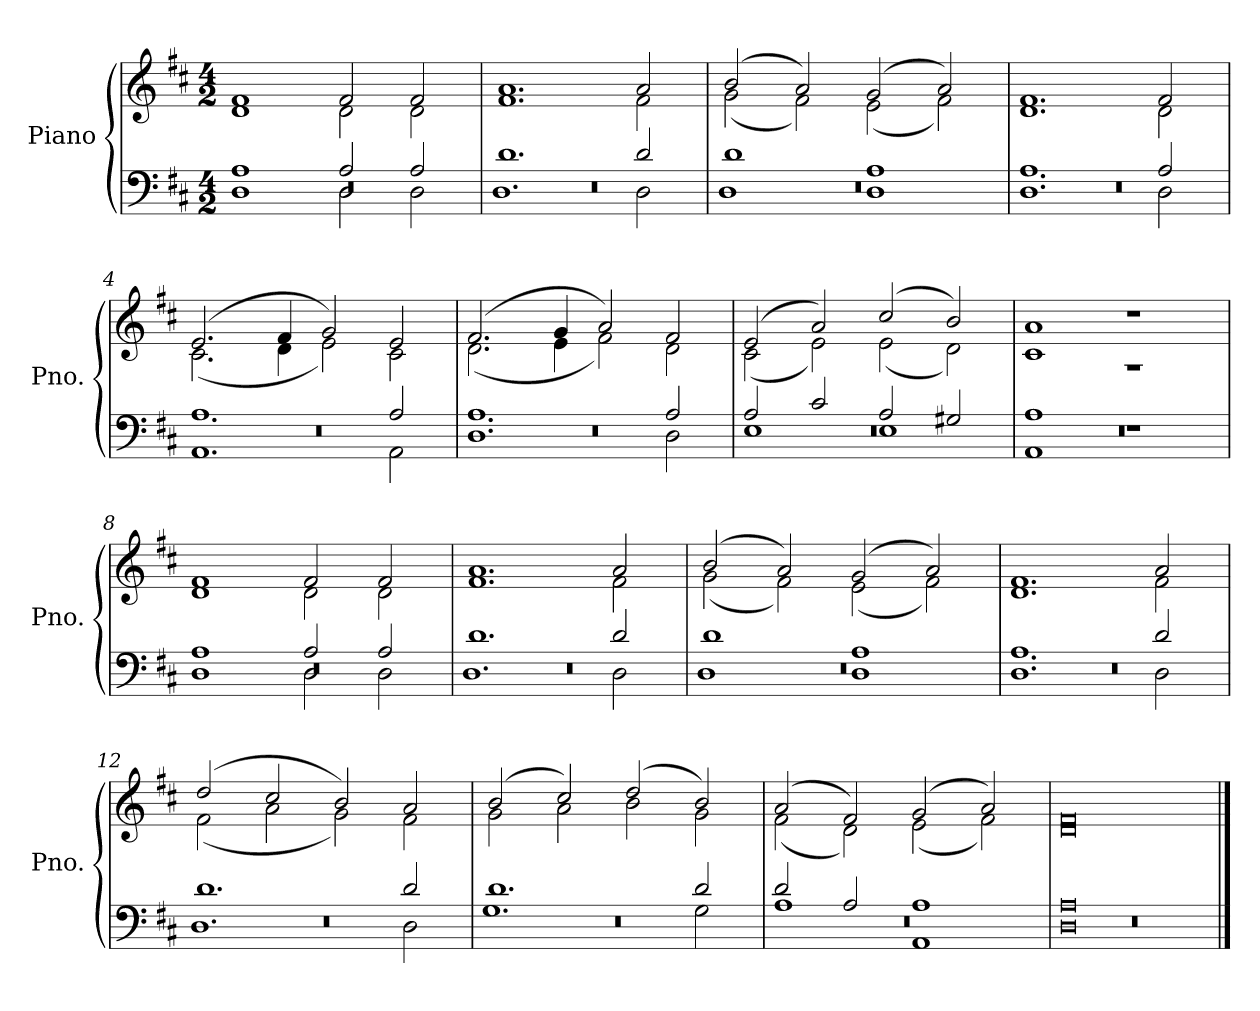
**kern	**kern
*part1	*part1
*staff2	*staff1
*I"Piano	*
*I'Pno.	*
*clefF4	*clefG2
*k[f#c#]	*k[f#c#]
*M4/2	*M4/2
*MM240	*MM240
=	=
*^	*^
*	*^	*	*
0r	1A	1D	1f#	1d
.	2A/	2D\	2f#/	2d\
.	2A/	2D\	2f#/	2d\
=1	=1	=1	=1	=1
0r	1.d	1.D	1.a	1.f#
.	2d/	2D\	2a/	2f#\
=2	=2	=2	=2	=2
0r	1d	1D	(2b/	(2g\
.	.	.	2a/)	2f#\)
.	1A	1D	(2g/	(2e\
.	.	.	2a/)	2f#\)
=3	=3	=3	=3	=3
0r	1.A	1.D	1.f#	1.d
.	2A/	2D\	2f#/	2d\
=4	=4	=4	=4	=4
0r	1.A	1.AA	(2.e/	(2.c#\
.	.	.	4f#/	4d\
.	.	.	2g/)	2e\)
.	2A/	2AA\	2e/	2c#\
=5	=5	=5	=5	=5
0r	1.A	1.D	(2.f#/	(2.d\
.	.	.	4g/	4e\
.	.	.	2a/)	2f#\)
.	2A/	2D\	2f#/	2d\
=6	=6	=6	=6	=6
0r	2A/	1E	(2e/	(2c#\
.	2c#/	.	2a/)	2e\)
.	2A/	1E	(2cc#/	(2e\
.	2G#X/	.	2b/)	2d\)
=7	=7	=7	=7	=7
0r	1A	1AA	1a	1c#
.	1r	1r	1r	1r
=8	=8	=8	=8	=8
0r	1A	1D	1f#	1d
.	2A/	2D\	2f#/	2d\
.	2A/	2D\	2f#/	2d\
!!LO:LB:g=z	!!
=9	=9	=9	=9	=9
0r	1.d	1.D	1.a	1.f#
.	2d/	2D\	2a/	2f#\
=10	=10	=10	=10	=10
0r	1d	1D	(2b/	(2g\
.	.	.	2a/)	2f#\)
.	1A	1D	(2g/	(2e\
.	.	.	2a/)	2f#\)
=11	=11	=11	=11	=11
0r	1.A	1.D	1.f#	1.d
.	2d/	2D\	2a/	2f#\
=12	=12	=12	=12	=12
0r	1.d	1.D	(2dd/	(2f#\
.	.	.	2cc#/	2a\
.	.	.	2b/)	2g\)
.	2d/	2D\	2a/	2f#\
=13	=13	=13	=13	=13
0r	1.d	1.G	(2b/	2g\
.	.	.	2cc#/)	2a\
.	.	.	(2dd/	2b\
.	2d/	2G\	2b/)	2g\
=14	=14	=14	=14	=14
0r	2d/	1A	(2a/	(2f#\
.	2A/	.	2f#/)	2d\)
.	1A	1AA	(2g/	(2e\
.	.	.	2a/)	2f#\)
=15	=15	=15	=15	=15
0r	0A	0D	0f#	0d
*v	*v	*v	*	*
*	*v	*v
==	==
*-	*-
